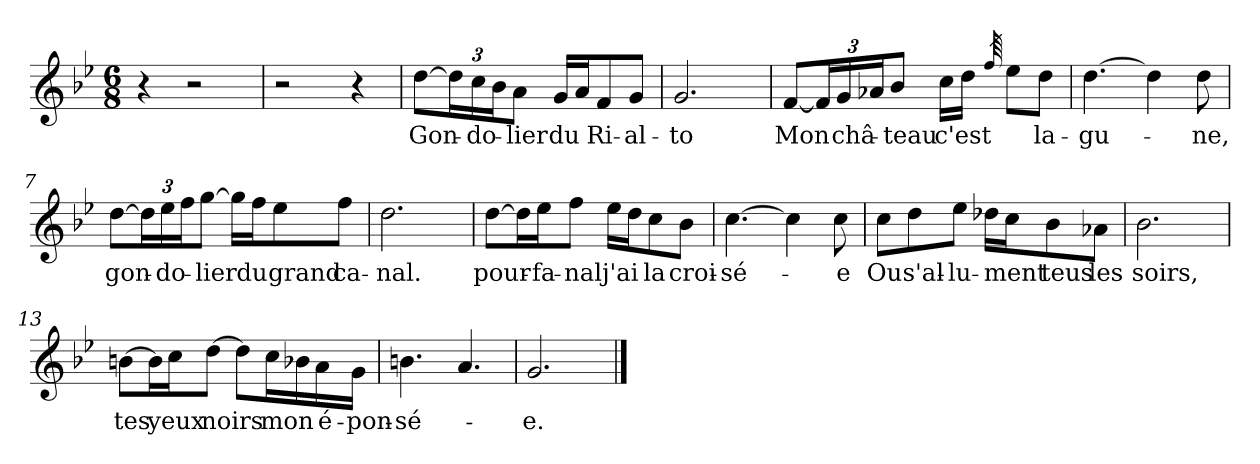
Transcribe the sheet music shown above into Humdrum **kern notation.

**kern	**text
*part1	*part1
*staff1	*staff1
*clefG2	*
*k[b-e-]	*
*M6/8	*
=1	=1
4r	.
2r	.
=2	=2
2r	.
4r	.
=3	=3
!	!LO:LY:b
[8dd\L	Gon-
24dd\L]	.
!	!LO:LY:b
24cc\	-do-
24b-\J	.
!	!LO:LY:b
8a\J	-lier
!	!LO:LY:b
16g/LL	du
16a/J	.
!	!LO:LY:b
8f/	Ri-
!	!LO:LY:b
8g/J	-al-
=4	=4
!	!LO:LY:b
2.g/	-to
=5	=5
!	!LO:LY:b
[8f/L	Mon
24f/L]	.
!	!LO:LY:b
24g/	châ-
24a-X/J	.
!	!LO:LY:b
8b-/J	-teau
!	!LO:LY:b
16cc\LL	c'est
16dd\JJ	.
64qff/	.
8ee-\L	.
!	!LO:LY:b
8dd\J	la-
=6	=6
!	!LO:LY:b
[4.dd\	-gu-
4dd\]	.
!	!LO:LY:b
8dd\	-ne,
=7	=7
!	!LO:LY:b
[8dd\L	gon-
24dd\L]	.
!	!LO:LY:b
24ee-\	-do-
24ff\J	.
!	!LO:LY:b
[8gg\J	-lier
16gg\LL]	.
!	!LO:LY:b
16ff\J	du
!	!LO:LY:b
8ee-\	grand
!	!LO:LY:b
8ff\J	ca-
=8	=8
!	!LO:LY:b
2.dd\	-nal.
!!LO:LB:g=z
=9	=9
!	!LO:LY:b
[8dd\L	pour-
16dd\L]	.
!	!LO:LY:b
16ee-\J	-fa-
!	!LO:LY:b
8ff\J	-nal
!	!LO:LY:b
16ee-\LL	j'ai
16dd\J	.
!	!LO:LY:b
8cc\	la
!	!LO:LY:b
8b-\J	croi-
=10	=10
!	!LO:LY:b
[4.cc\	-sé-
4cc\]	.
!	!LO:LY:b
8cc\	-e
=11	=11
!	!LO:LY:b
8cc\L	Ou
!	!LO:LY:b
8dd\	s'al-
!	!LO:LY:b
8ee-\J	-lu-
16dd-X\LL	.
!	!LO:LY:b
16cc\J	-ment
!	!LO:LY:b
8b-\	teus
!	!LO:LY:b
8a-X\J	les
=12	=12
!	!LO:LY:b
2.b-\	soirs,
=13	=13
!	!LO:LY:b
[8bn\L	tes
16b\L]	.
!	!LO:LY:b
16cc\J	yeux
!	!LO:LY:b
[8dd\J	noirs
8dd\L]	.
!	!LO:LY:b
16cc\L	mon
16b-X\	.
!	!LO:LY:b
16a\	é-
!	!LO:LY:b
16g\JJ	-pon-
=14	=14
!	!LO:LY:b
4.bn\	-sé-
4.a/	.
=15	=15
!	!LO:LY:b
2.g/	-e.
==	==
*-	*-
